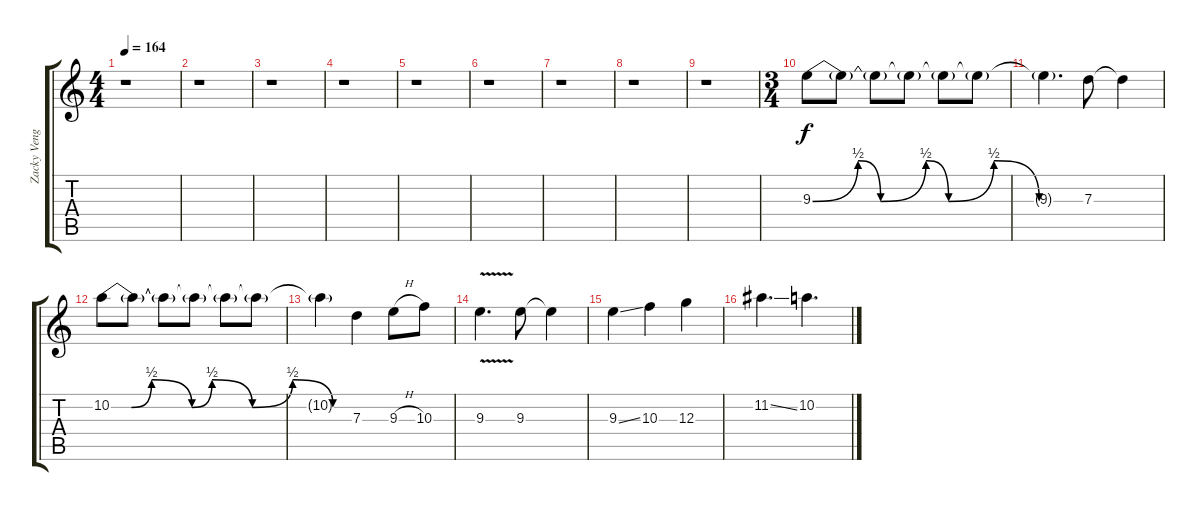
\track ("Zacky Vengeance (Pan Lead)" "Zacky Veng") {instrument distortionguitar}
\staff {score tabs}
\tuning (E4 B3 G3 D3 A2 D2) {hide}
\ts (4 4)
\tempo 164
\clef g2
\ks c
r.1{dy f} |
r.1 |
r.1 |
r.1 |
r.1 |
r.1 |
r.1 |
r.1 |
r.1 |
\ts (3 4)
9.3{be (custom 0 0 10 2 15 0 25 2 30 0 40 2 50 0 60 0)}.8 9.3{t}.8 9.3{t}.8 9.3{t}.8 9.3{t}.8 9.3{t}.8 |
9.3{t}.4{d} 7.3.8 7.3{t}.4 |
10.2{be (custom 0 0 5 0 10 2 20 0 25 2 35 0 45 2 55 0 60 0)}.8 10.2{t}.8 10.2{t}.8 10.2{t}.8 10.2{t}.8 10.2{t}.8 |
10.2{t}.4 7.3.4 9.3{h}.8 10.3.8 |
9.3{v}.4{d} 9.3.8 9.3{t}.4 |
9.3{ss}.4 10.3.4 12.3.4 |
11.2{ss}.4{d} 10.2.4{d}
